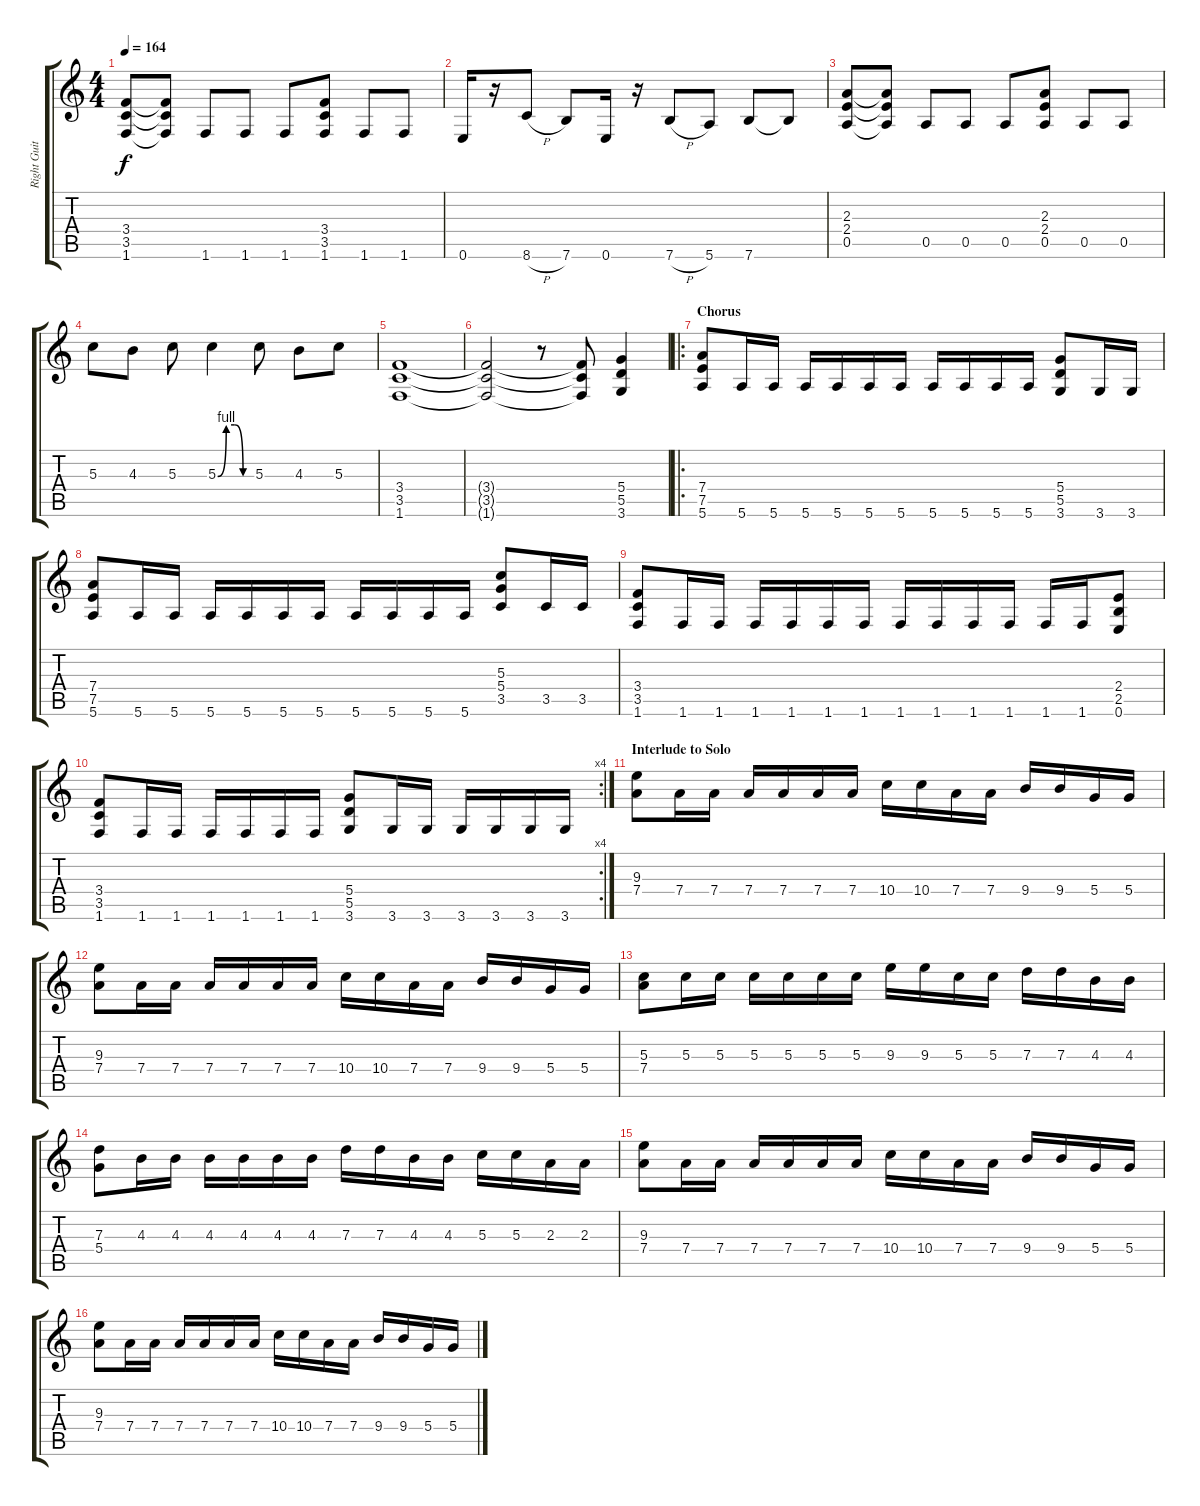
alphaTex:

\track ("Right Guitar" "Right Guit") {instrument distortionguitar}
\staff {score tabs}
\tuning (E4 B3 G3 D3 A2 E2) {hide}
\ts (4 4)
\tempo 164
\clef g2
\ks c
(3.4 3.5 1.6).8{dy f} (3.4{t} 3.5{t} 1.6{t}).8 1.6.8 1.6.8 1.6.8 (3.4 3.5 1.6).8 1.6.8 1.6.8 |
0.6.16 r.16 8.6{h}.8 7.6.8 0.6.16 r.16 7.6{h}.8 5.6.8 7.6.8 7.6{t}.8 |
(2.3 2.4 0.5).8 (2.3{t} 2.4{t} 0.5{t}).8 0.5.8 0.5.8 0.5.8 (2.3 2.4 0.5).8 0.5.8 0.5.8 |
5.3.8 4.3.8 5.3.8 5.3{be (custom 0 0 15 4 30 4 45 0 60 0)}.4 5.3.8 4.3.8 5.3.8 |
(3.4 3.5 1.6).1 |
(3.4{t} 3.5{t} 1.6{t}).2 r.8 (3.4{t} 3.5{t} 1.6{t}).8 (5.4 5.5 3.6).4 |
\ro
\section ("" "Chorus")
(7.4 7.5 5.6).8{volume 16} 5.6.16 5.6.16 5.6.16 5.6.16 5.6.16 5.6.16 5.6.16 5.6.16 5.6.16 5.6.16 (5.4 5.5 3.6).8 3.6.16 3.6.16 |
(7.4 7.5 5.6).8 5.6.16 5.6.16 5.6.16 5.6.16 5.6.16 5.6.16 5.6.16 5.6.16 5.6.16 5.6.16 (5.3 5.4 3.5).8 3.5.16 3.5.16 |
(3.4 3.5 1.6).8 1.6.16 1.6.16 1.6.16 1.6.16 1.6.16 1.6.16 1.6.16 1.6.16 1.6.16 1.6.16 1.6.16 1.6.16 (2.4 2.5 0.6).8 |
\rc 4
(3.4 3.5 1.6).8 1.6.16 1.6.16 1.6.16 1.6.16 1.6.16 1.6.16 (5.4 5.5 3.6).8 3.6.16 3.6.16 3.6.16 3.6.16 3.6.16 3.6.16 |
\section ("" "Interlude to Solo")
(9.3 7.4).8 7.4.16 7.4.16 7.4.16 7.4.16 7.4.16 7.4.16 10.4.16 10.4.16 7.4.16 7.4.16 9.4.16 9.4.16 5.4.16 5.4.16 |
(9.3 7.4).8 7.4.16 7.4.16 7.4.16 7.4.16 7.4.16 7.4.16 10.4.16 10.4.16 7.4.16 7.4.16 9.4.16 9.4.16 5.4.16 5.4.16 |
(5.3 7.4).8 5.3.16 5.3.16 5.3.16 5.3.16 5.3.16 5.3.16 9.3.16 9.3.16 5.3.16 5.3.16 7.3.16 7.3.16 4.3.16 4.3.16 |
(7.3 5.4).8 4.3.16 4.3.16 4.3.16 4.3.16 4.3.16 4.3.16 7.3.16 7.3.16 4.3.16 4.3.16 5.3.16 5.3.16 2.3.16 2.3.16 |
(9.3 7.4).8 7.4.16 7.4.16 7.4.16 7.4.16 7.4.16 7.4.16 10.4.16 10.4.16 7.4.16 7.4.16 9.4.16 9.4.16 5.4.16 5.4.16 |
(9.3 7.4).8 7.4.16 7.4.16 7.4.16 7.4.16 7.4.16 7.4.16 10.4.16 10.4.16 7.4.16 7.4.16 9.4.16 9.4.16 5.4.16 5.4.16
